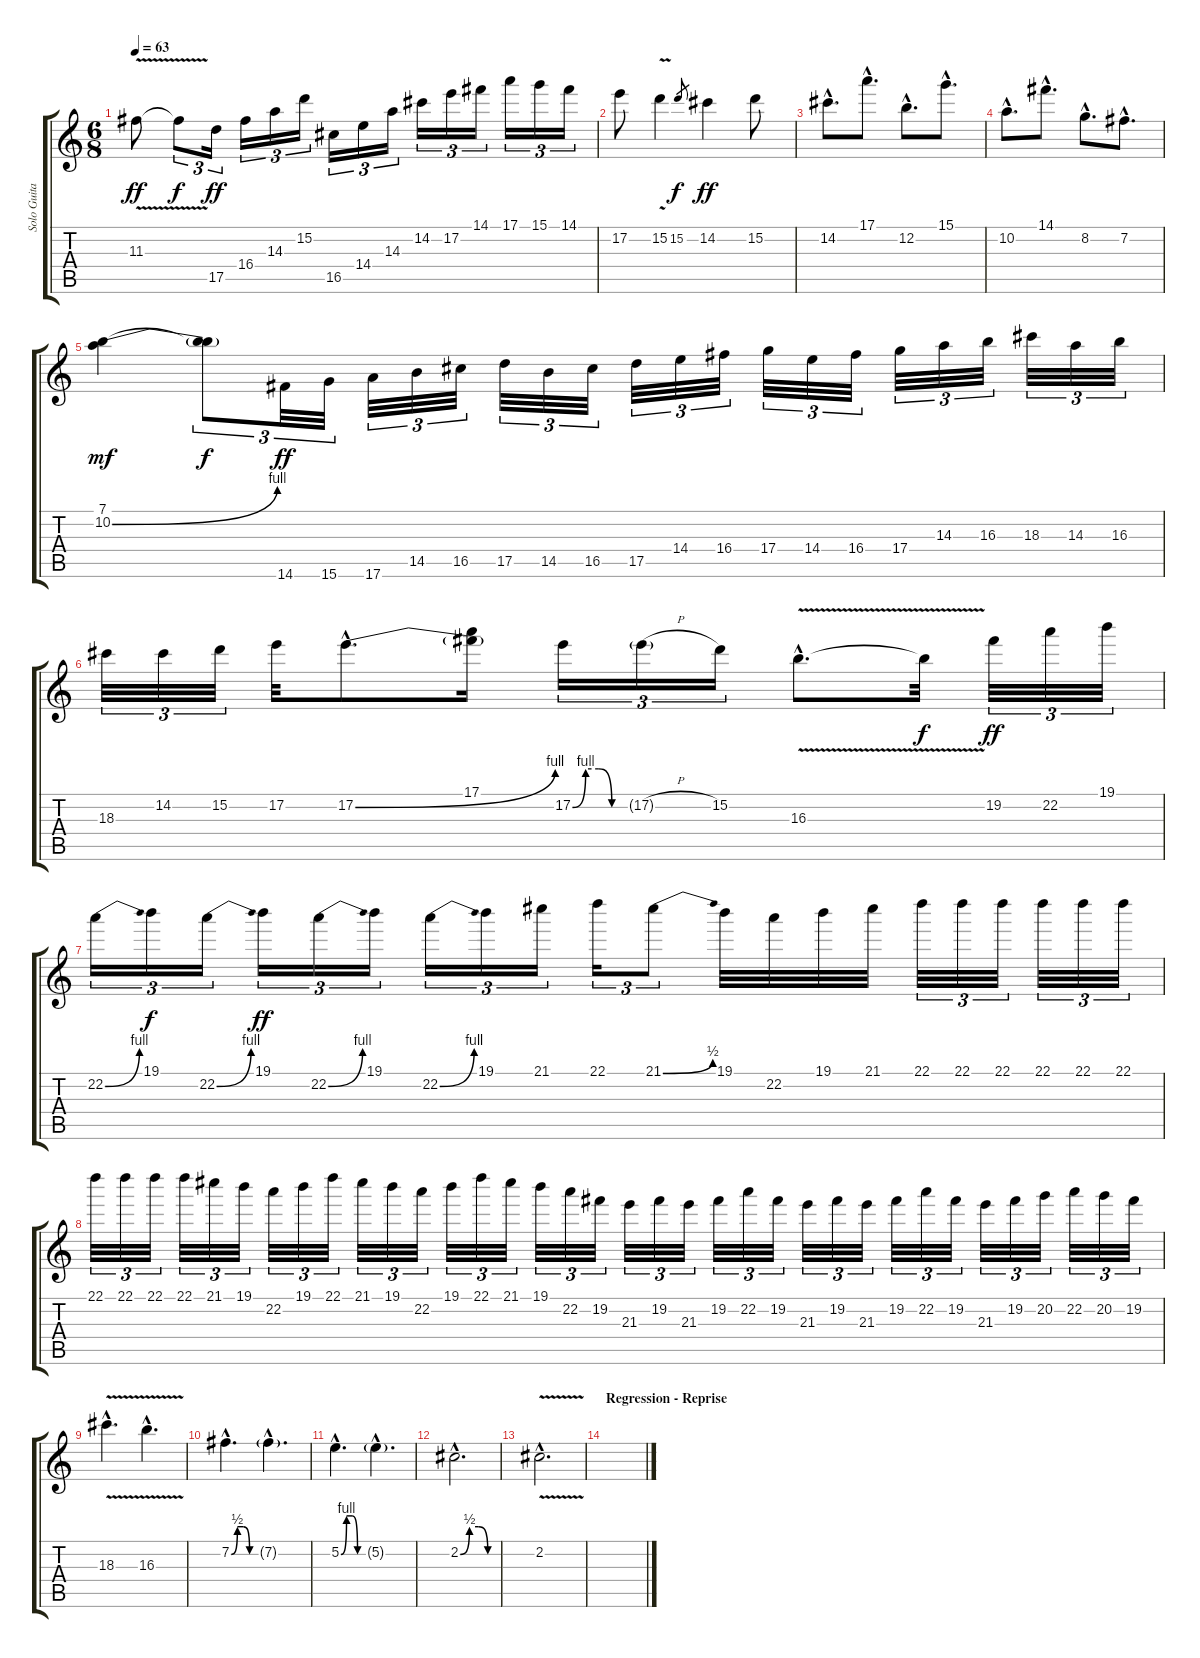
\track ("Solo Guitar" "Solo Guita") {instrument distortionguitar}
\staff {score tabs}
\tuning (E4 B3 G3 D3 A2 E2) {hide}
\ts (6 8)
\tempo 63
\clef g2
\ks c
11.3{v}.8{dy ff} 11.3{t}.8{tu (3 2) dy f} 17.5.16{tu (3 2) dy ff} 16.4.16{tu (3 2)} 14.3.16{tu (3 2)} 15.2.16{tu (3 2)} 16.5.16{tu (3 2)} 14.4.16{tu (3 2)} 14.3.16{tu (3 2)} 14.2.16{tu (3 2)} 17.2.16{tu (3 2)} 14.1.16{tu (3 2)} 17.1.16{tu (3 2)} 15.1.16{tu (3 2)} 14.1.16{tu (3 2)} |
17.2.8 15.2{v}.4 15.2.8{gr dy f} 14.2.4{dy ff} 15.2.8 |
14.2{hac}.8{d} 17.1{hac}.8{d} 12.2{hac}.8{d} 15.1{hac}.8{d} |
10.2{hac}.8{d} 14.1{hac}.8{d} 8.2{hac}.8{d} 7.2{hac}.8{d} |
(7.1 10.2{be (bend 0 0 60 4)}).4{dy mf} (7.1{t} 10.2{t}).8{tu (3 2) dy f} 14.6.32{tu (3 2) dy ff} 15.6.32{tu (3 2)} 17.6.32{tu (3 2)} 14.5.32{tu (3 2)} 16.5.32{tu (3 2)} 17.5.32{tu (3 2)} 14.5.32{tu (3 2)} 16.5.32{tu (3 2)} 17.5.32{tu (3 2)} 14.4.32{tu (3 2)} 16.4.32{tu (3 2)} 17.4.32{tu (3 2)} 14.4.32{tu (3 2)} 16.4.32{tu (3 2)} 17.4.32{tu (3 2)} 14.3.32{tu (3 2)} 16.3.32{tu (3 2)} 18.3.32{tu (3 2)} 14.3.32{tu (3 2)} 16.3.32{tu (3 2)} |
18.3.32{tu (3 2)} 14.2.32{tu (3 2)} 15.2.32{tu (3 2)} 17.2.32 17.2{be (bend 0 0 60 4) hac}.8{d} (17.1 17.2{t}).16 17.2{be (custom 0 0 15 4 30 4 45 0 60 0)}.16{tu (3 2)} 17.2{h g}.16{tu (3 2)} 15.2.16{tu (3 2)} 16.3{v hac}.8{d} 16.3{t}.32{dy f} 19.2.32{tu (3 2) dy ff} 22.2.32{tu (3 2)} 19.1.32{tu (3 2)} |
22.2{be (bend 0 0 60 4)}.16{tu (3 2)} 19.1.16{tu (3 2) dy f} 22.2{be (bend 0 0 60 4)}.16{tu (3 2)} 19.1.16{tu (3 2) dy ff} 22.2{be (bend 0 0 60 4)}.16{tu (3 2)} 19.1.16{tu (3 2)} 22.2{be (bend 0 0 60 4)}.16{tu (3 2)} 19.1.16{tu (3 2)} 21.1.16{tu (3 2)} 22.1.16{tu (3 2)} 21.1{be (bend 0 0 60 2)}.8{tu (3 2)} 19.1.32 22.2.32 19.1.32 21.1.32 22.1.32{tu (3 2)} 22.1.32{tu (3 2)} 22.1.32{tu (3 2)} 22.1.32{tu (3 2)} 22.1.32{tu (3 2)} 22.1.32{tu (3 2)} |
22.1.32{tu (3 2)} 22.1.32{tu (3 2)} 22.1.32{tu (3 2)} 22.1.32{tu (3 2)} 21.1.32{tu (3 2)} 19.1.32{tu (3 2)} 22.2.32{tu (3 2)} 19.1.32{tu (3 2)} 22.1.32{tu (3 2)} 21.1.32{tu (3 2)} 19.1.32{tu (3 2)} 22.2.32{tu (3 2)} 19.1.32{tu (3 2)} 22.1.32{tu (3 2)} 21.1.32{tu (3 2)} 19.1.32{tu (3 2)} 22.2.32{tu (3 2)} 19.2.32{tu (3 2)} 21.3.32{tu (3 2)} 19.2.32{tu (3 2)} 21.3.32{tu (3 2)} 19.2.32{tu (3 2)} 22.2.32{tu (3 2)} 19.2.32{tu (3 2)} 21.3.32{tu (3 2)} 19.2.32{tu (3 2)} 21.3.32{tu (3 2)} 19.2.32{tu (3 2)} 22.2.32{tu (3 2)} 19.2.32{tu (3 2)} 21.3.32{tu (3 2)} 19.2.32{tu (3 2)} 20.2.32{tu (3 2)} 22.2.32{tu (3 2)} 20.2.32{tu (3 2)} 19.2.32{tu (3 2)} |
18.3{v hac}.4{d} 16.3{v hac}.4{d} |
7.2{be (custom 0 0 15 2 30 2 45 0 60 0) hac}.4{d} 7.2{g hac}.4{d} |
5.2{be (custom 0 0 15 4 30 4 45 0 60 0) hac}.4{d} 5.2{g hac}.4{d} |
2.2{be (custom 0 0 15 2 30 2 45 0 60 0) hac}.2{d} |
2.2{v hac}.2{d} |
\section ("" "Regression - Reprise")
